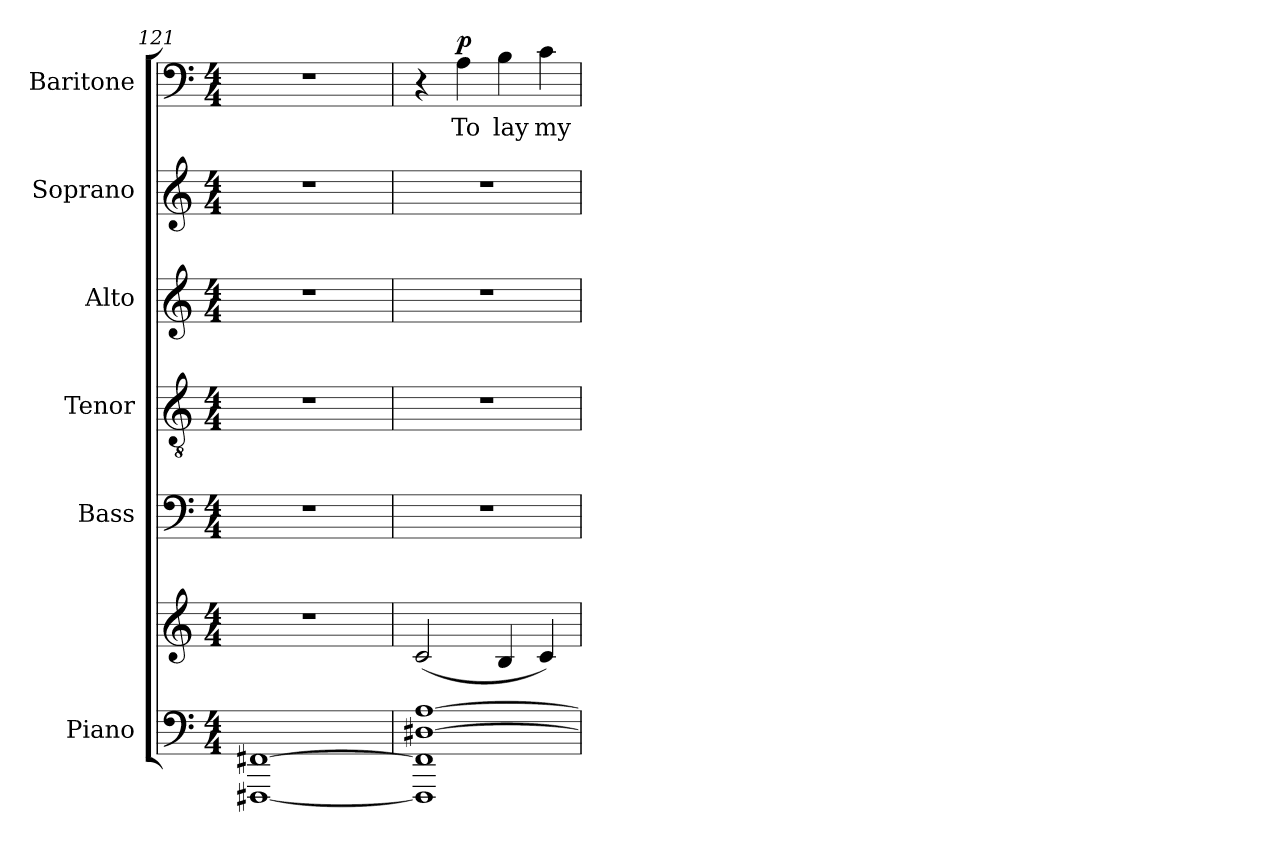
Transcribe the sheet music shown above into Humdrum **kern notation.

**kern	**kern	**kern	**kern	**kern	**kern	**kern	**text	**dynam
*part6	*part6	*part5	*part4	*part3	*part2	*part1	*part1	*part1
*staff7	*staff6	*staff5	*staff4	*staff3	*staff2	*staff1	*staff1	*staff1
*I"Piano	*	*I"Bass	*I"Tenor	*I"Alto	*I"Soprano	*I"Baritone	*	*
*	*	*I'B	*I'T	*I'A	*I'S	*	*	*
*clefF4	*clefG2	*clefF4	*clefGv2	*clefG2	*clefG2	*clefF4	*	*
*k[]	*k[]	*k[]	*k[]	*k[]	*k[]	*k[]	*	*
*M4/4	*M4/4	*M4/4	*M4/4	*M4/4	*M4/4	*M4/4	*	*
=121	=121	=121	=121	=121	=121	=121	=121	=121
*^	*^	*	*	*	*	*	*	*
2ryy	[1FFF#X [1FF#X	1r	2ryy	1r	1r	1r	1r	1r	.	.
8ryy	.	.	2ryy	.	.	.	.	.	.	.
4.ryy	.	.	.	.	.	.	.	.	.	.
=122	=122	=122	=122	=122	=122	=122	=122	=122	=122	=122
[1D#X [1A	1FFF#] 1FF#]	(<2c/	2ryy	1r	1r	1r	1r	4r	.	.
!	!	!	!	!	!	!	!	!	!LO:LY:b	!LO:DY:b
.	.	.	.	.	.	.	.	4A\	To	p
!	!	!	!	!	!	!	!	!	!LO:LY:b	!
.	.	4B/	2ryy	.	.	.	.	4B\	lay	.
!	!	!	!	!	!	!	!	!	!LO:LY:b	!
.	.	4c/)	.	.	.	.	.	4c\	my	.
*v	*v	*	*	*	*	*	*	*	*	*
*	*v	*v	*	*	*	*	*	*	*
=	=	=	=	=	=	=	=	=
*-	*-	*-	*-	*-	*-	*-	*-	*-
